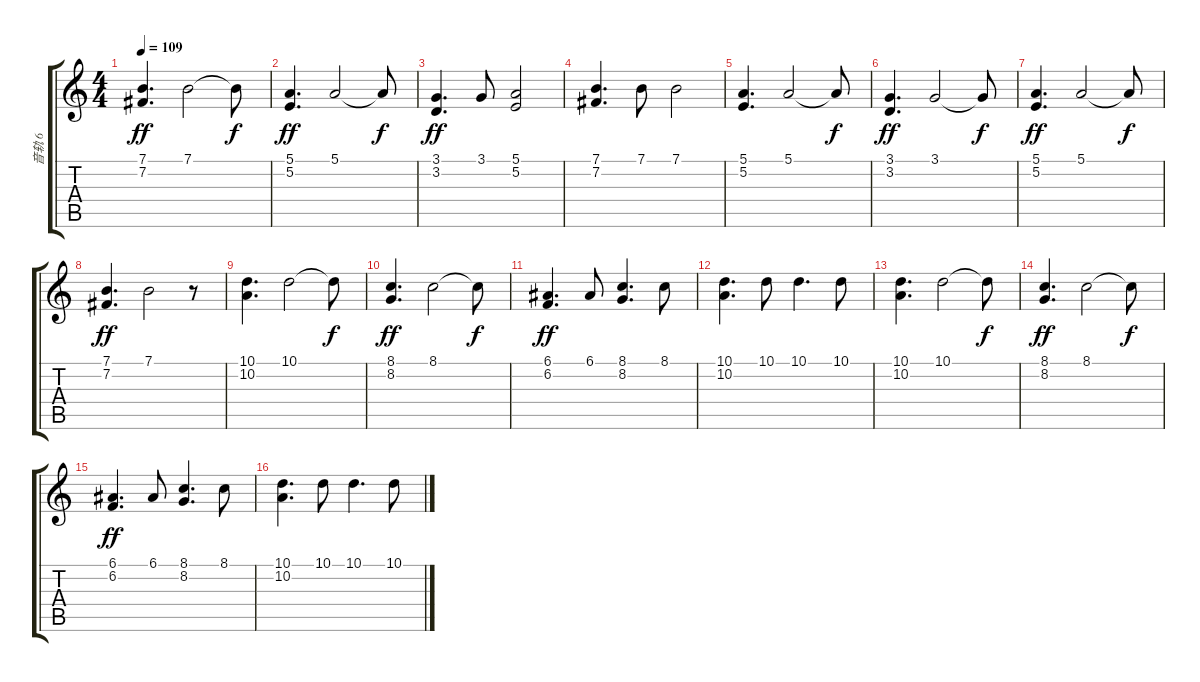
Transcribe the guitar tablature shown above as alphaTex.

\track ("音轨 6" "音轨 6") {instrument acousticgrandpiano}
\staff {score tabs}
\tuning (E4 B3 G3 D3 A2 E2) {hide}
\ts (4 4)
\tempo 109
\clef g2
\ks c
(7.1 7.2).4{d dy ff} 7.1.2 7.1{t}.8{dy f} |
(5.1 5.2).4{d dy ff} 5.1.2 5.1{t}.8{dy f} |
(3.1 3.2).4{d dy ff} 3.1.8 (5.1 5.2).2 |
(7.1 7.2).4{d} 7.1.8 7.1.2 |
(5.1 5.2).4{d} 5.1.2 5.1{t}.8{dy f} |
(3.1 3.2).4{d dy ff} 3.1.2 3.1{t}.8{dy f} |
(5.1 5.2).4{d dy ff} 5.1.2 5.1{t}.8{dy f} |
(7.1 7.2).4{d dy ff} 7.1.2 r.8 |
(10.1 10.2).4{d} 10.1.2 10.1{t}.8{dy f} |
(8.1 8.2).4{d dy ff} 8.1.2 8.1{t}.8{dy f} |
(6.1 6.2).4{d dy ff} 6.1.8 (8.1 8.2).4{d} 8.1.8 |
(10.1 10.2).4{d} 10.1.8 10.1.4{d} 10.1.8 |
(10.1 10.2).4{d} 10.1.2 10.1{t}.8{dy f} |
(8.1 8.2).4{d dy ff} 8.1.2 8.1{t}.8{dy f} |
(6.1 6.2).4{d dy ff} 6.1.8 (8.1 8.2).4{d} 8.1.8 |
(10.1 10.2).4{d} 10.1.8 10.1.4{d} 10.1.8
